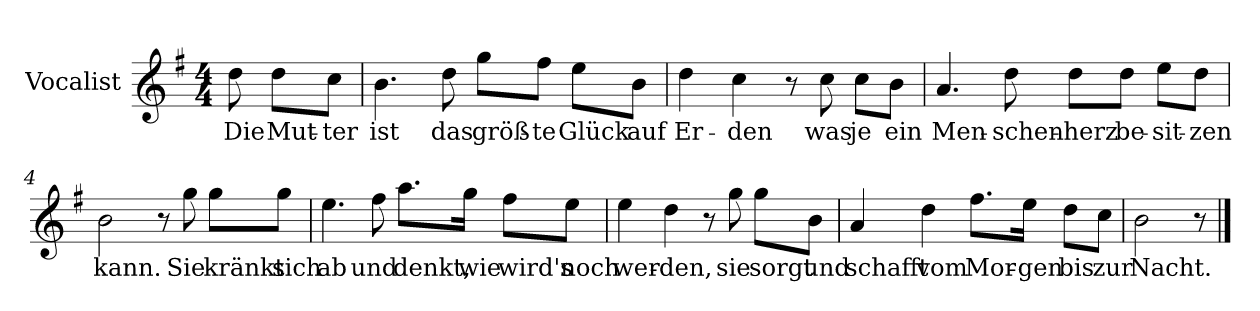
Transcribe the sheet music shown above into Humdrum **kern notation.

**kern	**text
*part1	*part1
*staff1	*staff1
*I"Vocalist	*
*k[f#]	*
*G:	*
*M4/4	*
=	=
8dd	Die
8ddL	Mut-
8ccJ	-ter
=1	=1
4.b	ist
8dd	das
8ggL	größ-
8ff#J	-te
8eeL	Glück
8bJ	auf
=2	=2
4dd	Er-
4cc	-den
8r	.
8cc	was
8ccL	je
8bJ	ein
=3	=3
4.a	Men-
8dd	-schen-
8ddL	-herz
8ddJ	be-
8eeL	-sit-
8ddJ	-zen
=4	=4
2b	kann.
8r	.
8gg	Sie
8ggL	kränkt
8ggJ	sich
=5	=5
4.ee	ab
8ff#	und
8.aaL	denkt,
16ggJk	wie
8ff#L	wird's
8eeJ	noch
=6	=6
4ee	wer-
4dd	-den,
8r	.
8gg	sie
8ggL	sorgt
8bJ	und
=7	=7
4a	schafft
4dd	vom
8.ff#L	Mor-
16eeJk	-gen
8ddL	bis
8ccJ	zur
=8	=8
2b	Nacht.
8r	.
==	==
*-	*-
